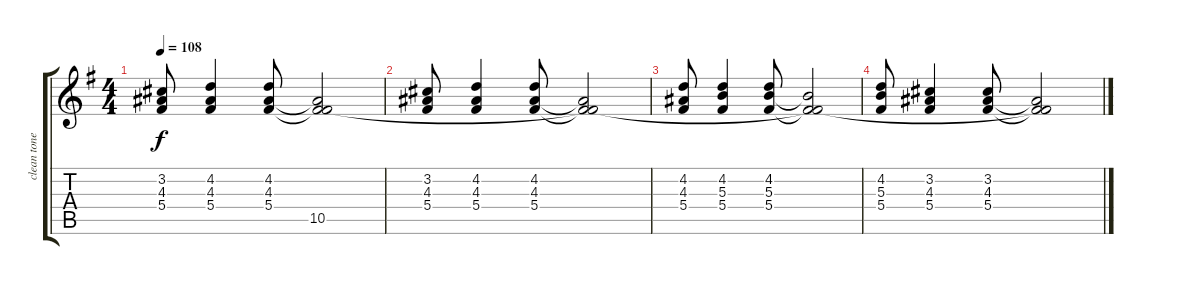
\track ("clean tone w/chorus or flanger" "clean tone") {instrument acousticguitarsteel}
\staff {score tabs}
\tuning (Eb4 Bb3 Gb3 Db3 Ab2 Eb2) {hide}
\ts (4 4)
\tempo 108
\clef g2
\ks g
(3.2 4.3 5.4).8{dy f} (4.2 4.3 5.4).4 (4.2 4.3 5.4).8 (4.3{t} 5.4{t} 10.5{t}).2 |
(3.2 4.3 5.4).8 (4.2 4.3 5.4).4 (4.2 4.3 5.4).8 (4.3{t} 5.4{t} 10.5{t}).2 |
(4.2 4.3 5.4).8 (4.2 5.3 5.4).4 (4.2 5.3 5.4).8 (5.3{t} 5.4{t} 10.5{t}).2 |
(4.2 5.3 5.4).8 (3.2 4.3 5.4).4 (3.2 4.3 5.4).8 (4.3{t} 5.4{t} 10.5{t}).2
